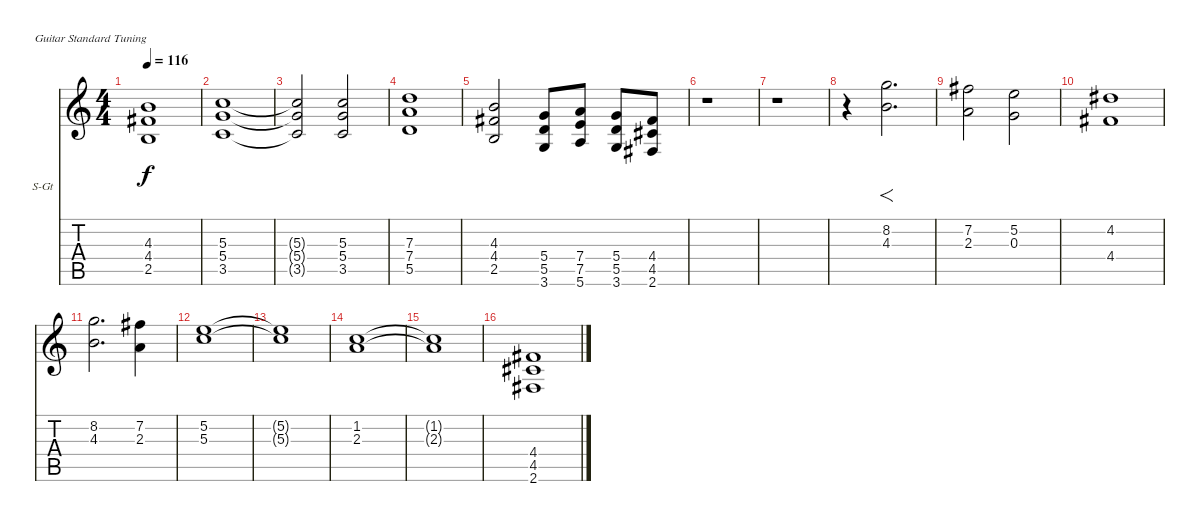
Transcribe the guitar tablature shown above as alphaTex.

\bracketExtendMode nobrackets
\firstSystemTrackNameOrientation horizontal
\otherSystemsTrackNameOrientation horizontal
\track ("middle strings" "S-Gt") {instrument stringensemble1}
\staff {score tabs}
\tuning (E4 B3 G3 D3 A2 E2)
\displaytranspose 12
\ts (4 4)
\tempo 116
\clef g2
\ks c
(4.3 4.4 2.5).1{dy f} |
(5.3 5.4 3.5).1 |
(5.3{t} 5.4{t} 3.5{t}).2 (5.3 5.4 3.5).2 |
(7.3 7.4 5.5).1 |
(4.3 4.4 2.5).2 (5.4 5.5 3.6).8 (7.4 7.5 5.6).8 (5.4 5.5 3.6).8 (4.4 4.5 2.6).8 |
r.1 |
r.1 |
r.4 (8.2 4.3).2{f d} |
(7.2 2.3).2 (5.2 0.3).2 |
(4.2 4.4).1 |
(8.2 4.3).2{d} (7.2 2.3).4 |
(5.2 5.3).1 |
(5.2{t} 5.3{t}).1 |
(1.2 2.3).1 |
(1.2{t} 2.3{t}).1 |
(4.4 4.5 2.6).1
